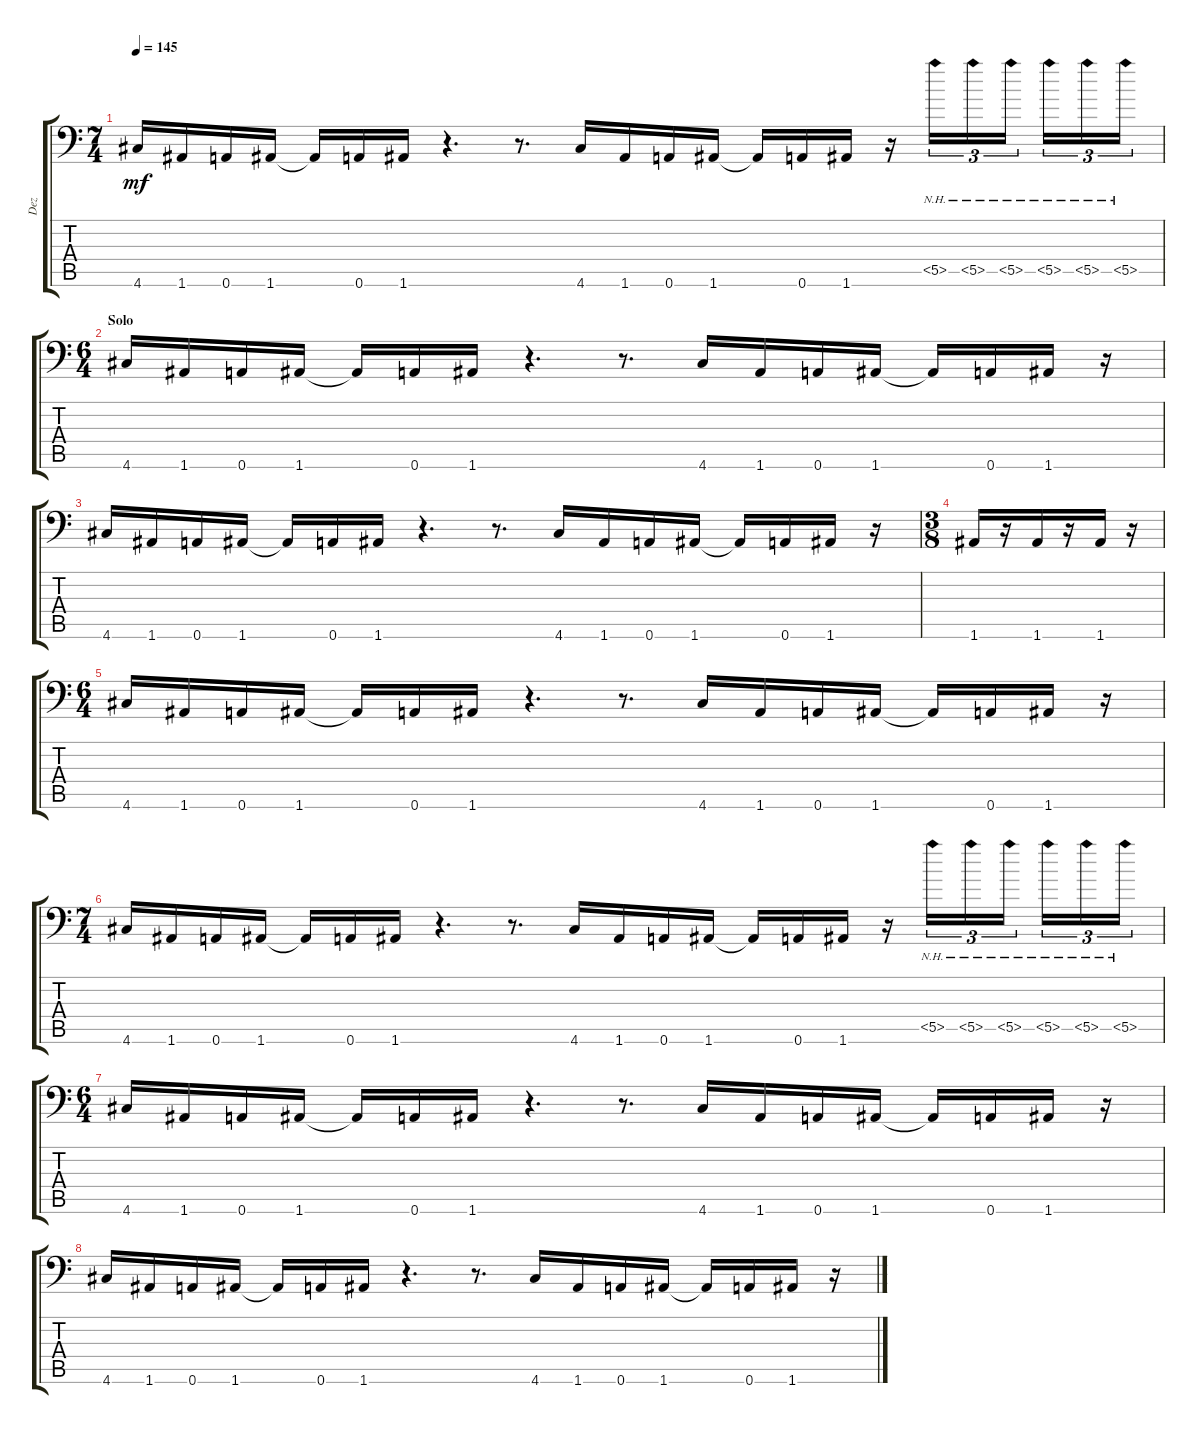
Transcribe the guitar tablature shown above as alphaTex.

\track ("Dez" "Dez") {instrument distortionguitar}
\staff {score tabs}
\tuning (E4 B3 G3 D3 A2 A1) {hide}
\ts (7 4)
\tempo 145
\clef f4
\ks c
4.6.16{dy mf} 1.6.16 0.6.16 1.6.16 1.6{t}.16 0.6.16 1.6.16 r.4{d} r.8{d} 4.6.16 1.6.16 0.6.16 1.6.16 1.6{t}.16 0.6.16 1.6.16 r.16 5.5{nh}.16{tu (3 2)} 5.5{nh}.16{tu (3 2)} 5.5{nh}.16{tu (3 2)} 5.5{nh}.16{tu (3 2)} 5.5{nh}.16{tu (3 2)} 5.5{nh}.16{tu (3 2)} |
\ts (6 4)
\section ("" "Solo")
4.6.16 1.6.16 0.6.16 1.6.16 1.6{t}.16 0.6.16 1.6.16 r.4{d} r.8{d} 4.6.16 1.6.16 0.6.16 1.6.16 1.6{t}.16 0.6.16 1.6.16 r.16 |
4.6.16 1.6.16 0.6.16 1.6.16 1.6{t}.16 0.6.16 1.6.16 r.4{d} r.8{d} 4.6.16 1.6.16 0.6.16 1.6.16 1.6{t}.16 0.6.16 1.6.16 r.16 |
\ts (3 8)
1.6.16 r.16 1.6.16 r.16 1.6.16 r.16 |
\ts (6 4)
4.6.16 1.6.16 0.6.16 1.6.16 1.6{t}.16 0.6.16 1.6.16 r.4{d} r.8{d} 4.6.16 1.6.16 0.6.16 1.6.16 1.6{t}.16 0.6.16 1.6.16 r.16 |
\ts (7 4)
4.6.16 1.6.16 0.6.16 1.6.16 1.6{t}.16 0.6.16 1.6.16 r.4{d} r.8{d} 4.6.16 1.6.16 0.6.16 1.6.16 1.6{t}.16 0.6.16 1.6.16 r.16 5.5{nh}.16{tu (3 2)} 5.5{nh}.16{tu (3 2)} 5.5{nh}.16{tu (3 2)} 5.5{nh}.16{tu (3 2)} 5.5{nh}.16{tu (3 2)} 5.5{nh}.16{tu (3 2)} |
\ts (6 4)
4.6.16 1.6.16 0.6.16 1.6.16 1.6{t}.16 0.6.16 1.6.16 r.4{d} r.8{d} 4.6.16 1.6.16 0.6.16 1.6.16 1.6{t}.16 0.6.16 1.6.16 r.16 |
4.6.16 1.6.16 0.6.16 1.6.16 1.6{t}.16 0.6.16 1.6.16 r.4{d} r.8{d} 4.6.16 1.6.16 0.6.16 1.6.16 1.6{t}.16 0.6.16 1.6.16 r.16
